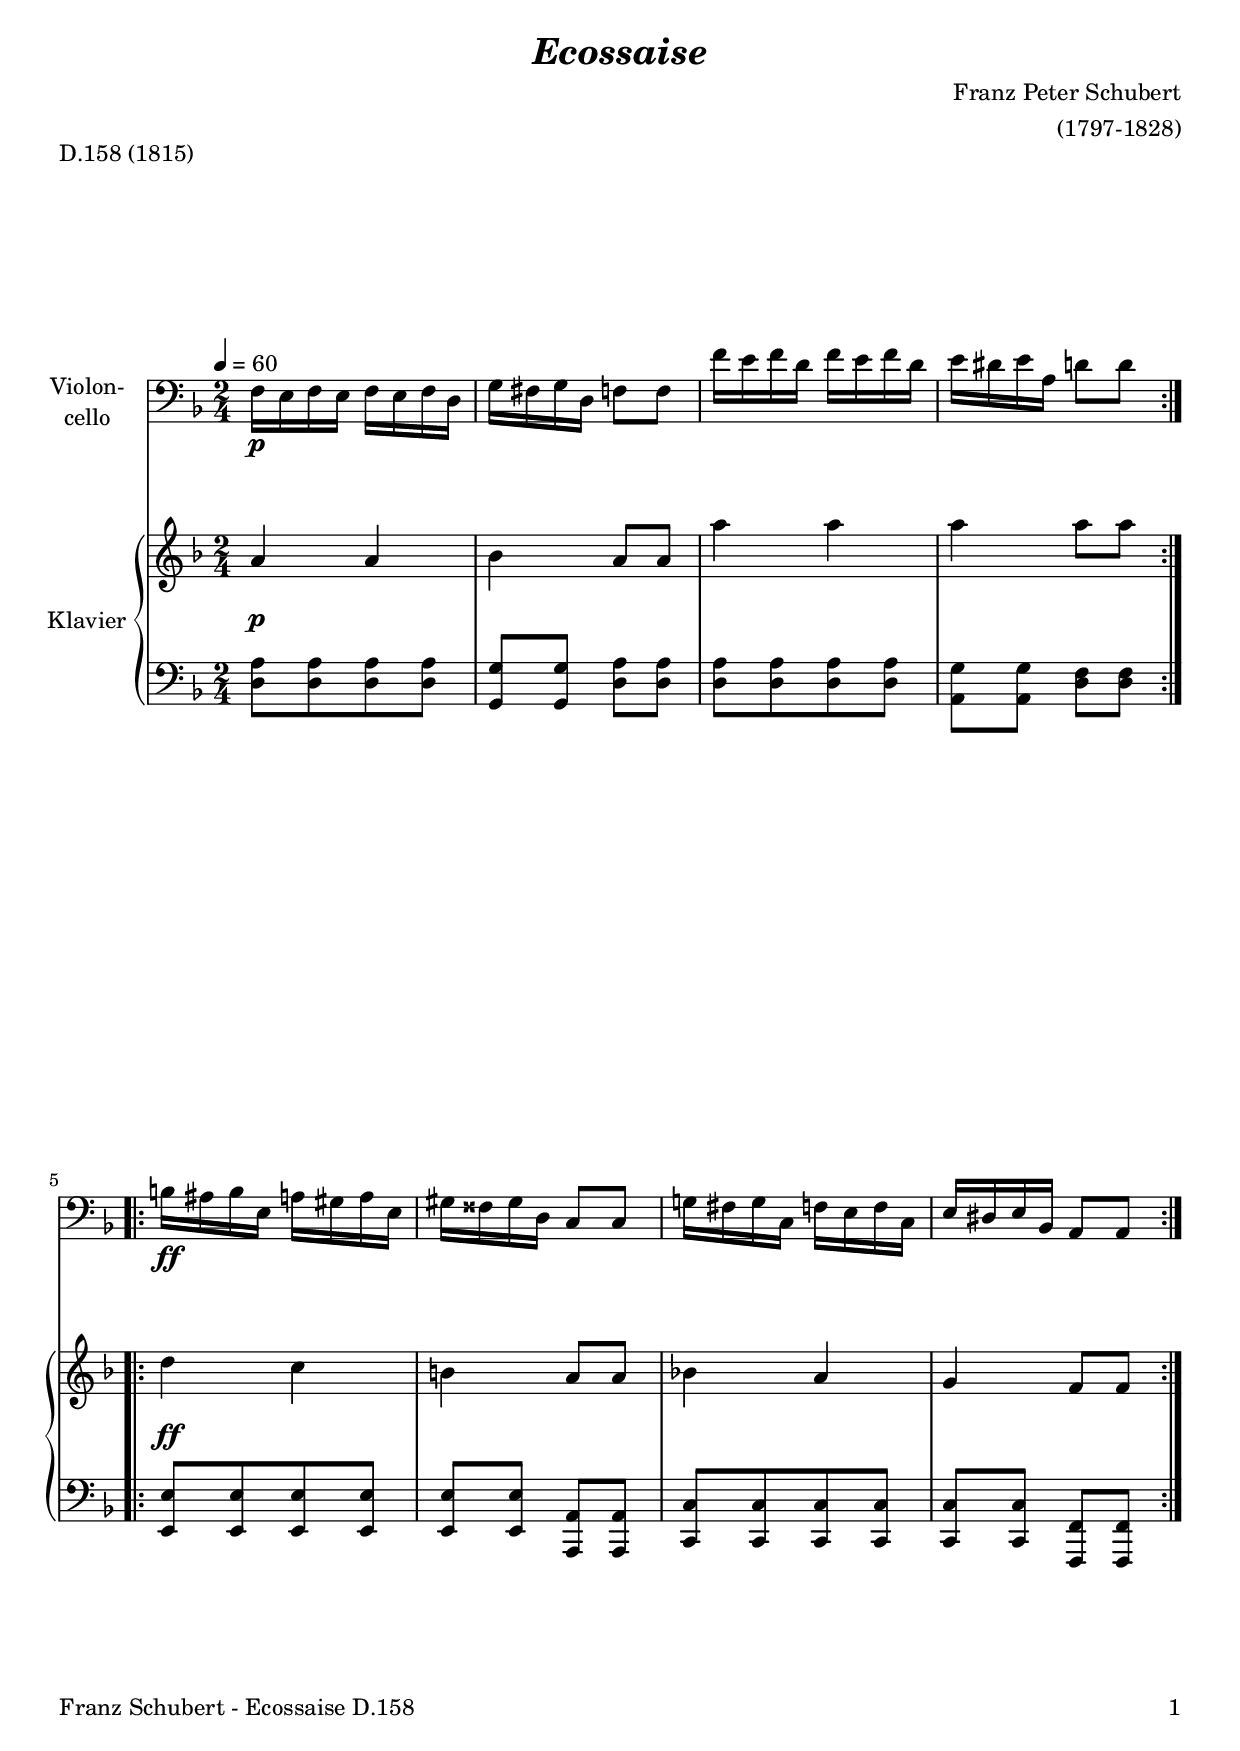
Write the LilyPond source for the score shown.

\version "2.24.4"
\include "deutsch.ly"

#(set-global-staff-size 20)

\header {
  title     = \markup \bold \italic "Ecossaise"
  composer = "Franz Peter Schubert"
  arranger = "(1797-1828)"
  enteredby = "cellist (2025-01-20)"
  piece     = "D.158 (1815)"
}

voiceconsts = {
  \key f \major
  \time 2/4
  \clef "bass"
  \numericTimeSignature
  \compressEmptyMeasures
  % Set default beaming for all staves
%  \set Timing.beamExceptions = #'()
%  \set Timing.baseMoment     = #(ly:make-moment 1 4)
%  \set Timing.beatStructure  = #'(1 1 1)
  \tempo 4=60
}

mivc = "cello"
mist = "string ensemble 1"
mikl = "acoustic grand"

va = \relative c {
  \voiceconsts
  \clef "bass"

  \repeat volta 2 {
    f16\p e f e f e f d
    g fis g d f8 f
    f'16 e f d f e f d
    e dis e a, d8 d
  }

  \repeat volta 2 {
    h16\ff ais h e, a gis a e
    gis fisis gis d c8 c
    g'!16 fis! g c, f e f c
    e dis e b a8 a
  }
}

vb = \relative c'' {
  \voiceconsts
  \clef "treble"

  \repeat volta 2 {
    a4 a
    b a8 a
    a'4 a
    a a8 a
  }

  \repeat volta 2 {
    d,4 c
    h a8 a
    b!4 a
    g f8 f
  }
}

vc = \relative c {
  \voiceconsts
  \clef "bass"

  \repeat volta 2 {
    <d a'>8[ <d a'> <d a'> <d a'>]
    <g, g'> <g g'> <d' a'> <d a'>
    <d a'>[ <d a'> <d a'> <d a'>]
    <a g'> <a g'> <d f> <d f>
  }

  \repeat volta 2 {
    <e, e'>[ <e e'> <e e'> <e e'>]
    <e e'> <e e'> <a, a'> <a a'>
    <c c'>[ <c c'> <c c'> <c c'>]
    <c c'> <c c'> <f, f'> <f f'>
  }
}

vdy = {
  s2*4\p
  s2\ff
}


music = <<
  \new Staff {
    \set Staff.midiInstrument = \mivc
    \set Staff.instrumentName = \markup \center-column { "Violon-" "cello" }
    \transpose f f { \va }
  }

  \new PianoStaff <<
        \set PianoStaff.midiInstrument = \mikl
        \set PianoStaff.instrumentName = \markup \center-column { "Klavier" }
        <<
          \new Staff {
            \transpose f f { \vb }
          }
	  
          \new Dynamics \vdy

          \new Staff {
            \transpose f f { \vc }
          }
        >>
  >>
>>
\book {
  \paper {
    print-page-number = ##t
    print-first-page-number = ##t
    ragged-last-bottom = ##f
    oddHeaderMarkup = \markup \null
    evenHeaderMarkup = \markup \null
    oddFooterMarkup = \markup {
      \fill-line {
        \if \should-print-page-number
        "Franz Schubert - Ecossaise D.158" \fromproperty #'page:page-number-string
      }
    }
    evenFooterMarkup = \oddFooterMarkup
  } \score {
    \music
    \layout {}
  }

  \score {
    \unfoldRepeats \music

    \midi {
      \context {
        \Score
      }
    }
  }
}
